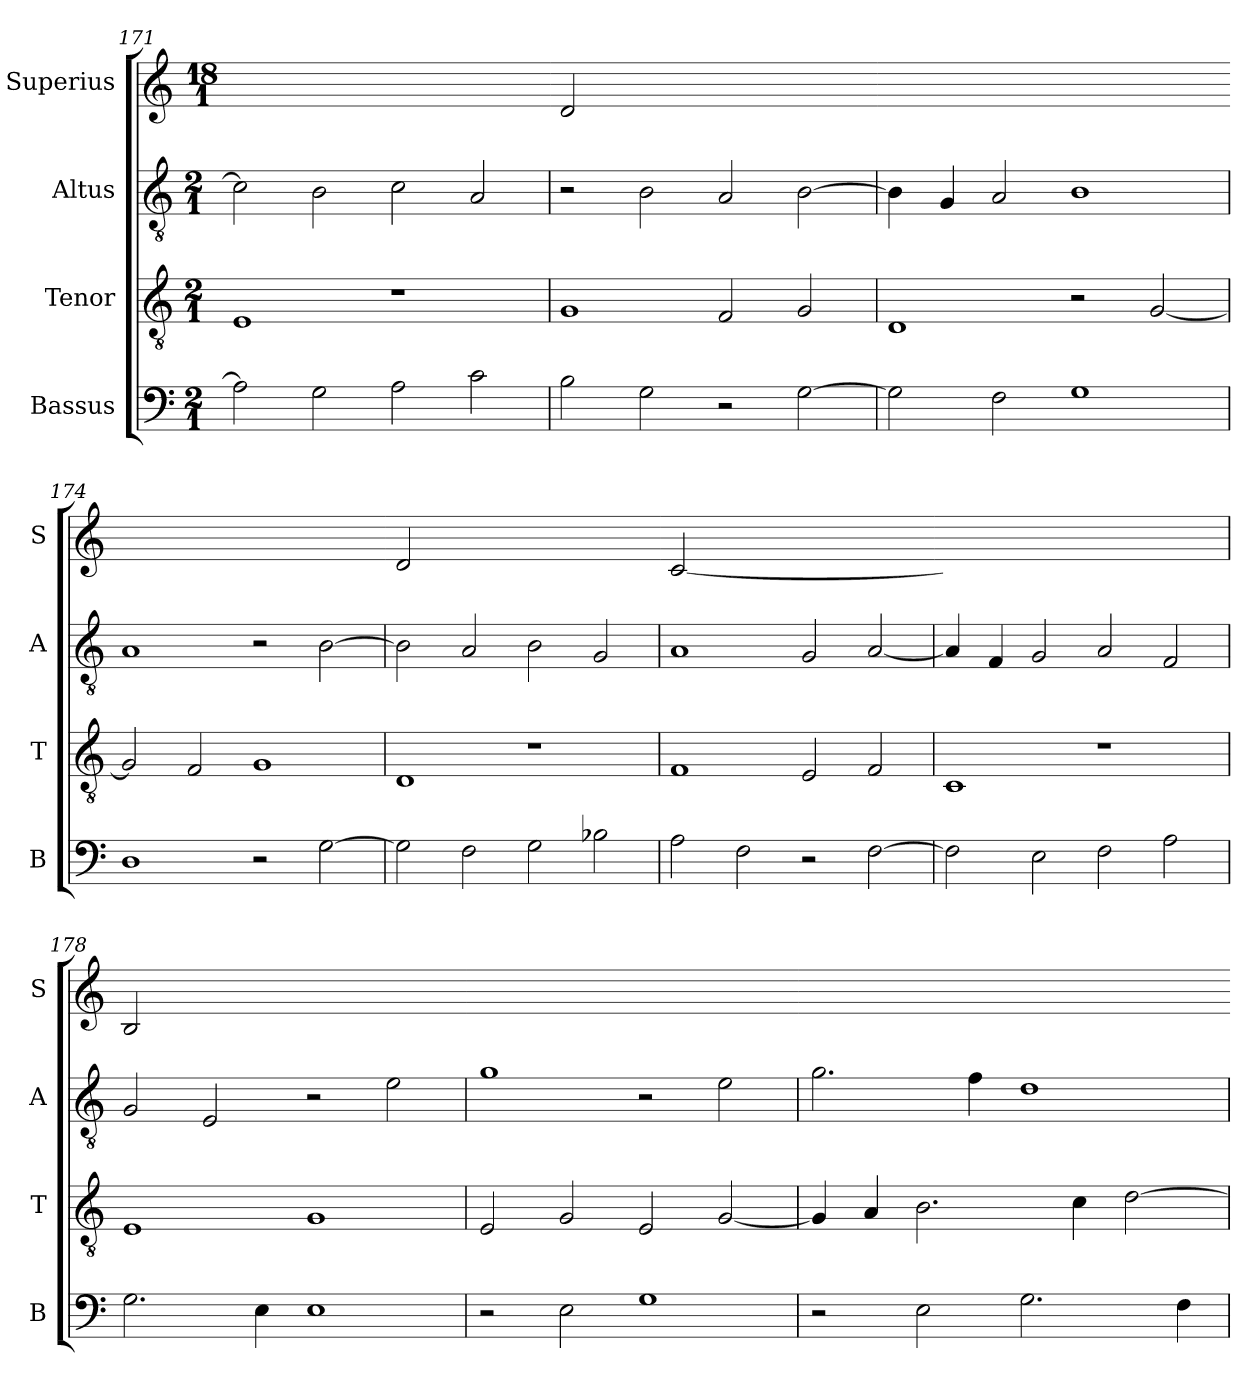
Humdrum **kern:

**kern	**kern	**kern	**kern
*part4	*part3	*part2	*part1
*staff4	*staff3	*staff2	*staff1
*I"Bassus	*I"Tenor	*I"Altus	*I"Superius
*I'B	*I'T	*I'A	*I'S
*clefF4	*clefGv2	*clefGv2	*clefG2
*k[]	*k[]	*k[]	*k[]
*M2/1	*M2/1	*M2/1	*M18/1
=171	=171	=171	=171
!	!	!	!LO:N:vis=2
2A\]	1E	2c\]	0eyy]
2G\	.	2B\	.
2A\	1r	2c\	.
2c\	.	2A/	.
=172	=172	=172	=172-
!	!	!	!LO:N:vis=2
2B\	1G	2r	[y0d
2G\	.	2B\	.
2r	2F/	2A/	.
[2G\	2G/	[2B\	.
=173	=173	=173	=173-
!	!	!	!LO:N:vis=2
2G\]	1D	4B\]	0dyy_
.	.	4G/	.
2F\	.	2A/	.
1G	2r	1B	.
.	[2G/	.	.
=174	=174	=174	=174-
!	!	!	!LO:N:vis=2
1D	2G/]	1A	0dyy]
.	2F/	.	.
2r	1G	2r	.
[2G\	.	[2B\	.
=175	=175	=175	=175-
!	!	!	!LO:N:vis=2
2G\]	1D	2B\]	0d
2F\	.	2A/	.
2G\	1r	2B\	.
2B-X\	.	2G/	.
=176	=176	=176	=176-
!	!	!	!LO:N:vis=2
2A\	1F	1A	[0c
2F\	.	.	.
2r	2E/	2G/	.
[2F\	2F/	[2A/	.
=177	=177	=177	=177-
!	!	!	!LO:N:vis=2
2F\]	1C	4A/]	0cyy]
.	.	4F/	.
2E\	.	2G/	.
2F\	1r	2A/	.
2A\	.	2F/	.
=178	=178	=178	=178
!	!	!	!LO:N:vis=2
2.G\	1E	2G/	[y0B
.	.	2E/	.
4E\	.	.	.
1E	1G	2r	.
.	.	2e\	.
=179	=179	=179	=179-
!	!	!	!LO:N:vis=2
2r	2E/	1g	0Byy_
2E\	2G/	.	.
1G	2E/	2r	.
.	[2G/	2e\	.
=180	=180	=180	=180-
!	!	!	!LO:N:vis=2
2r	4G/]	2.g\	0Byy]
.	4A/	.	.
2E\	2.B\	.	.
.	.	4f\	.
2.G\	.	1d	.
.	4c\	.	.
.	[2d\	.	.
4F\	.	.	.
=	=	=	=-
*-	*-	*-	*-
